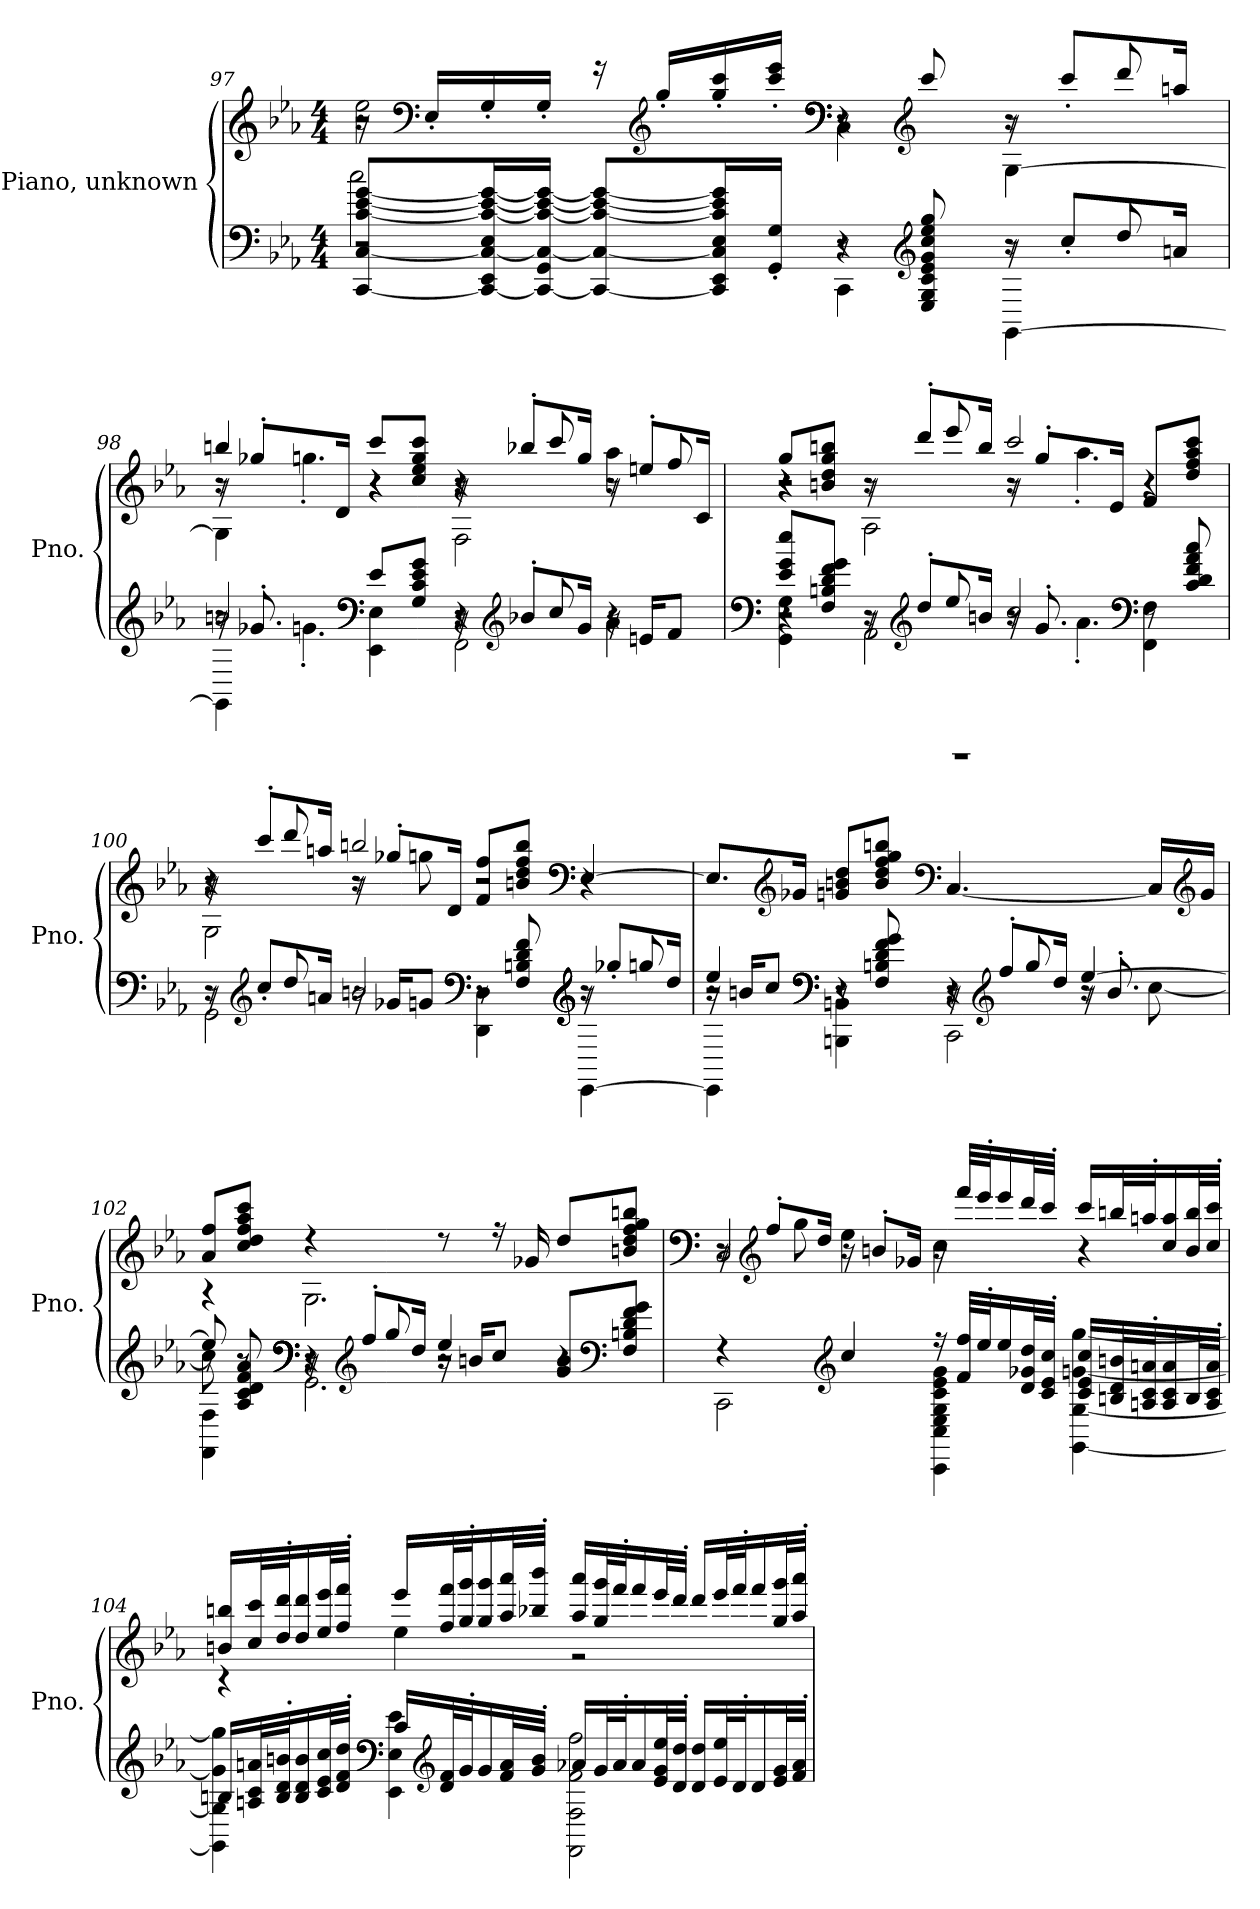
**kern	**kern
*part1	*part1
*staff2	*staff1
*I"Piano, unknown	*
*I'Pno.	*
!!LO:LB:g=z
*clefF4	*clefG2
*k[b-e-a-]	*k[b-e-a-]
*M4/4	*M4/4
=97	=97
*^	*^
*	*^	*	*^
2r	[8CC/ [8C/ [8c/ [8e-/ [8g/L	2cc\	2r	16r	2ee-\
*	*	*	*clefF4	*	*
.	.	.	.	16E-'/LL	.
.	16CC/_ 16EE-/ 16C/_ 16E-/ 16c/_ 16e-/_ 16g/_L	.	.	16G'/	.
.	16CC/_ 16GG/ 16C/_ 16c/_ 16e-/_ 16g/_JJ	.	.	16G'/JJ	.
.	8CC/_ 8C/_ 8c/_ 8e-/_ 8g/_L	.	.	16r	.
*	*	*	*clefG2	*	*
.	.	.	.	16gg'/LL	.
.	16CC/] 16EE-/ 16C/] 16E-/ 16c/] 16e-/] 16g/]L	.	.	16gg/' 16ccc/'	.
.	16GG/' 16G/'JJ	.	.	16ccc/' 16eee-/'JJ	.
*	*	*	*clefF4	*	*
4r	8r	4CC\	4r	8r	4C\
*clefG2	*	*	*clefG2	*	*
.	8E-/ 8G/ 8c/ 8e-/ 8g/ 8cc/ 8ee-/ 8gg/	.	.	8ccc/	.
8r	16r	[4GG\	8r	16r	[4G\
.	8cc'/L	.	.	8ccc'/L	.
8dd/	.	.	8ddd/	.	.
.	16an/Jk	.	.	16aan/Jk	.
!!LO:LB:g=z
=98	=98	=98	=98	=98	=98
*	*	*^	*	*	*^
2bn/	8r	16r	4GG\]	4bbn/	8r	16r	4G\]
.	.	8.g-X'/	.	.	.	8gg-X'/L	.
.	4.gn'\	.	.	.	4.ggn'\	.	.
.	.	.	.	.	.	16d/Jk	.
*clefF4	*	*	*	*	*	*	*
.	.	8e-/L	4EE-\ 4E-\	4r	.	8ccc/L	4r
.	.	8G/ 8c/ 8e-/ 8g/J	.	.	.	8cc/ 8ee-/ 8gg/ 8ccc/J	.
8r	4r	16r	2FF\	8r	4r	16r	2F\
*clefG2	*	*	*	*	*	*	*
.	.	8b-X'/L	.	.	.	8bb-X'/L	.
8cc/	.	.	.	8ccc/	.	.	.
.	.	16g/Jk	.	.	.	16gg/Jk	.
4r	4a-\	16r	.	8r	4aa-\	16r	.
.	.	16en/KL	.	.	.	8een'/L	.
.	.	8f/J	.	8ff/	.	.	.
.	.	.	.	.	.	16c/Jk	.
=99	=99	=99	=99	=99	=99	=99	=99
*clefF4	*	*	*	*	*	*	*
4r	2r	8e-/ 8g/ 8ee-/L	4GG\ 4G\	4r	2r	8gg/L	4r
.	.	8F/ 8Bn/ 8d/ 8f/ 8g/J	.	.	.	8bn/ 8dd/ 8gg/ 8bbn/J	.
8r	.	16r	2AA-\	8r	.	16r	2A-\
*clefG2	*	*	*	*	*	*	*
.	.	8dd'/L	.	.	.	8ddd'/L	.
8ee-/	.	.	.	8eee-/	.	.	.
.	.	16bn/Jk	.	.	.	16bb/Jk	.
2cc/	8r	16r	.	2ccc/	8r	16r	.
.	.	8.g'/	.	.	.	8gg'/L	.
.	4.a-'\	.	.	.	4.aa-'\	.	.
.	.	.	.	.	.	16e-/Jk	.
*clefF4	*	*	*	*	*	*	*
.	.	8r	4FF\ 4F\	.	.	8f/L	4r
.	.	8c/ 8d/ 8f/ 8a-/ 8cc/	.	.	.	8dd/ 8ff/ 8aa-/ 8ccc/J	.
*	*	*v	*v	*	*	*	*
!!LO:LB:g=z	!!	!!	!!
=100	=100	=100	=100	=100	=100	=100
8r	16r	2GG\	8r	4r	16r	2G\
*clefG2	*	*	*	*	*	*
.	8cc'/L	.	.	.	8ccc'/L	.
8dd/	.	.	8ddd/	.	.	.
.	16an/Jk	.	.	.	16aan/Jk	.
2bn/	16r	.	2bbn/	8r	16r	.
.	16g-X/KL	.	.	.	8gg-X'/L	.
.	8gn/J	.	.	8ggn\	.	.
.	.	.	.	.	16d/Jk	.
*clefF4	*	*	*	*	*	*
.	8r	4DD\ 4D\	.	2r	8f/ 8ff/L	2r
.	8F/ 8Bn/ 8d/ 8f/	.	.	.	8bn/ 8dd/ 8ff/ 8bb/J	.
*clefG2	*	*	*clefF4	*	*	*
8r	16r	[4EE-\	4r	.	[4E-/	.
.	8gg-X'/L	.	.	.	.	.
8ggn/	.	.	.	.	.	.
.	16dd/Jk	.	.	.	.	.
*	*	*	*	*v	*v	*v
!!LO:PB:g=z
=101	=101	=101	=101	=101
*	*	*^	*	*
4ee-/	2r	16r	4EE-\]	1r	8.E-/L]
.	.	16bn/KL	.	.	.
.	.	8cc/J	.	.	.
*	*	*	*	*clefG2	*
.	.	.	.	.	16g-X/Jk
*clefF4	*	*	*	*	*
4r	.	8r	4BBBn\ 4BBn\	.	8gn/ 8bn/ 8dd/L
.	.	8F/ 8Bn/ 8d/ 8f/ 8g/	.	.	8b/ 8dd/ 8ff/ 8gg/ 8bbn/J
*	*	*	*	*clefF4	*
8r	4r	16r	2CC\	.	[4.C/
*clefG2	*	*	*	*	*
.	.	8ff'/L	.	.	.
8gg/	.	.	.	.	.
.	.	16dd/Jk	.	.	.
[4ee-/	8r	16r	.	.	.
.	.	8.b'/	.	.	.
.	[8cc\	.	.	.	16C/LL]
*	*	*	*	*clefG2	*
.	.	.	.	.	16g/JJ
!!LO:LB:g=z	!!
=102	=102	=102	=102	=102	=102
8ee-/]	8cc\]	8r	4FF\ 4F\	8a-/ 8ff/L	4r
8r	8r	8A-/ 8c/ 8d/ 8f/ 8a-/	.	8cc/ 8dd/ 8ff/ 8aa-/ 8ccc/J	.
*clefF4	*	*	*	*	*
8r	4r	16r	2.GG\	4r	2.G\
*clefG2	*	*	*	*	*
.	.	8ff'/L	.	.	.
8gg/	.	.	.	.	.
.	.	16dd/Jk	.	.	.
4ee-/	2r	16r	.	8r	.
.	.	16bn/KL	.	.	.
.	.	8cc/J	.	16r	.
.	.	.	.	16g-X/	.
4r	.	8g/ 8b/L	.	8dd/L	.
*clefF4	*	*	*	*	*
.	.	8F/ 8Bn/ 8d/ 8f/ 8g/J	.	8bn/ 8dd/ 8ff/ 8gg/ 8bbn/J	.
*v	*v	*v	*v	*	*
*	*v	*v
!!LO:LB:g=z
=103	=103
*	*clefF4
*^	*^
*	*	*	*^
4r	2CC\	16r	8r	2C/
*	*	*clefG2	*	*
.	.	8ff'/L	.	.
.	.	.	8gg\	.
.	.	16dd/Jk	.	.
*clefG2	*	*	*	*
4cc/	.	16r	4ee-\	.
.	.	8bn'/L	.	.
.	.	16g-X/Jk	.	.
16r	4CC\ 4C\ 4E-\ 4G\ 4c\ 4e-\ 4g\	16r	4cc\	2r
32f/ 32ff/LLL	.	32fff/LLL	.	.
32ee-'/J	.	32eee-'/J	.	.
16ee-/	.	16eee-/	.	.
32d/ 32g-X/ 32dd/L	.	32ddd/L	.	.
32c/' 32e-/' 32cc/'JJJ	.	32ccc'/JJJ	.	.
16c/ 16e-/ 16cc/LL	[4GG\ [4G\ [4gn\ [4gg\	16ccc/LL	4r	.
32Bn/ 32d/ 32bn/L	.	32bbn/L	.	.
32An/' 32c/' 32an/'J	.	32aan'/J	.	.
16A/ 16c/ 16a/	.	16cc/ 16aa/	.	.
32B/L	.	32b/ 32bb/L	.	.
32A/' 32c/' 32a/'JJJ	.	32cc/' 32ccc/'JJJ	.	.
*	*	*	*v	*v
!!LO:LB:g=z
=104	=104	=104	=104
16Bn/LL	4GG\] 4G\] 4g\] 4gg\]	16bn/ 16bbn/LL	4r
32An/ 32c/ 32an/L	.	32cc/ 32ccc/L	.
32B/' 32d/' 32bn/'J	.	32dd/' 32ddd/'J	.
16B/ 16d/ 16b/	.	16dd/ 16ddd/	.
32c/ 32e-/ 32cc/L	.	32ee-/ 32eee-/L	.
32d/' 32f/' 32dd/'JJJ	.	32ff/' 32fff/'JJJ	.
*clefF4	*	*	*
16c/LL	4EE-\ 4E-\ 4e-\	16eee-/LL	4ee-\
*clefG2	*	*	*
32d/ 32f/L	.	32ff/ 32fff/L	.
32g'/J	.	32gg/' 32ggg/'J	.
16g/	.	16gg/ 16ggg/	.
32f/ 32a/L	.	32aa-/ 32aaa-/L	.
32g/' 32b/'JJJ	.	32bb-X/' 32bbb-/'JJJ	.
16a-X/LL	2FF\ 2F\ 2f\ 2ff\	16aa-/ 16aaa-/LL	2r
32g/L	.	32gg/ 32ggg/L	.
32a-'/J	.	32fff'/J	.
16a-/	.	16fff/	.
32e-/ 32g/ 32ee-/L	.	32eee-/L	.
32d/' 32dd/'JJJ	.	32ddd'/JJJ	.
16d/ 16dd/LL	.	16ddd/LL	.
32e-/ 32ee-/L	.	32eee-/L	.
32d'/J	.	32fff'/J	.
16d/	.	16fff/	.
32e-/ 32g/L	.	32gg/ 32ggg/L	.
32f/' 32a-/'JJJ	.	32aa-/' 32aaa-/'JJJ	.
*v	*v	*	*
*	*v	*v
=	=
*-	*-
